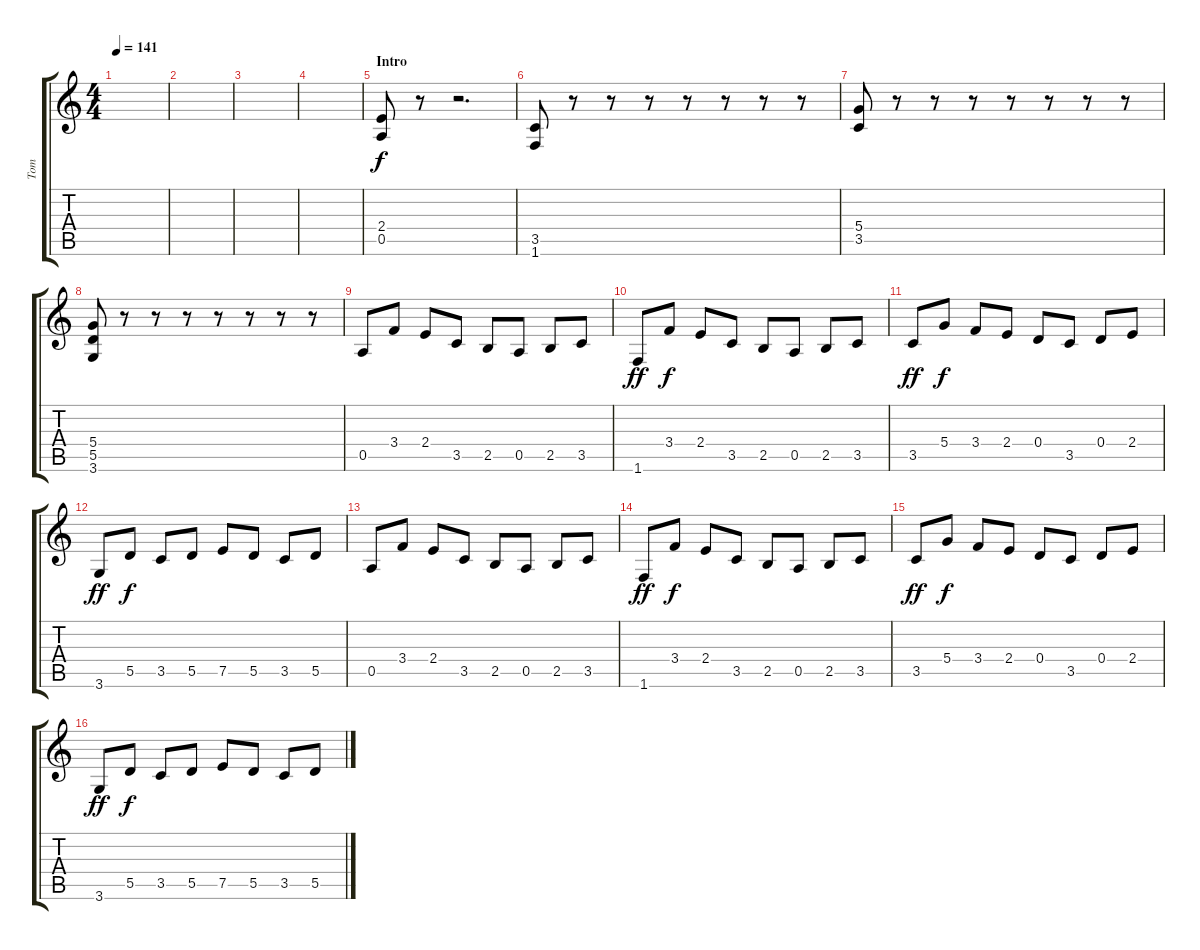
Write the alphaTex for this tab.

\track ("Tom" "Tom") {instrument distortionguitar}
\staff {score tabs}
\tuning (E4 B3 G3 D3 A2 E2) {hide}
\ts (4 4)
\tempo 141
\clef g2
\ks c
|
|
|
|
\section ("" "Intro")
(2.4 0.5).8 r.8 r.2{d} |
(3.5 1.6).8 r.8 r.8 r.8 r.8 r.8 r.8 r.8 |
(5.4 3.5).8 r.8 r.8 r.8 r.8 r.8 r.8 r.8 |
(5.4 5.5 3.6).8 r.8 r.8 r.8 r.8 r.8 r.8 r.8 |
0.5.8 3.4.8 2.4.8 3.5.8 2.5.8 0.5.8 2.5.8 3.5.8 |
1.6.8{dy ff} 3.4.8{dy f} 2.4.8 3.5.8 2.5.8 0.5.8 2.5.8 3.5.8 |
3.5.8{dy ff} 5.4.8{dy f} 3.4.8 2.4.8 0.4.8 3.5.8 0.4.8 2.4.8 |
3.6.8{dy ff} 5.5.8{dy f} 3.5.8 5.5.8 7.5.8 5.5.8 3.5.8 5.5.8 |
0.5.8 3.4.8 2.4.8 3.5.8 2.5.8 0.5.8 2.5.8 3.5.8 |
1.6.8{dy ff} 3.4.8{dy f} 2.4.8 3.5.8 2.5.8 0.5.8 2.5.8 3.5.8 |
3.5.8{dy ff} 5.4.8{dy f} 3.4.8 2.4.8 0.4.8 3.5.8 0.4.8 2.4.8 |
3.6.8{dy ff} 5.5.8{dy f} 3.5.8 5.5.8 7.5.8 5.5.8 3.5.8 5.5.8
